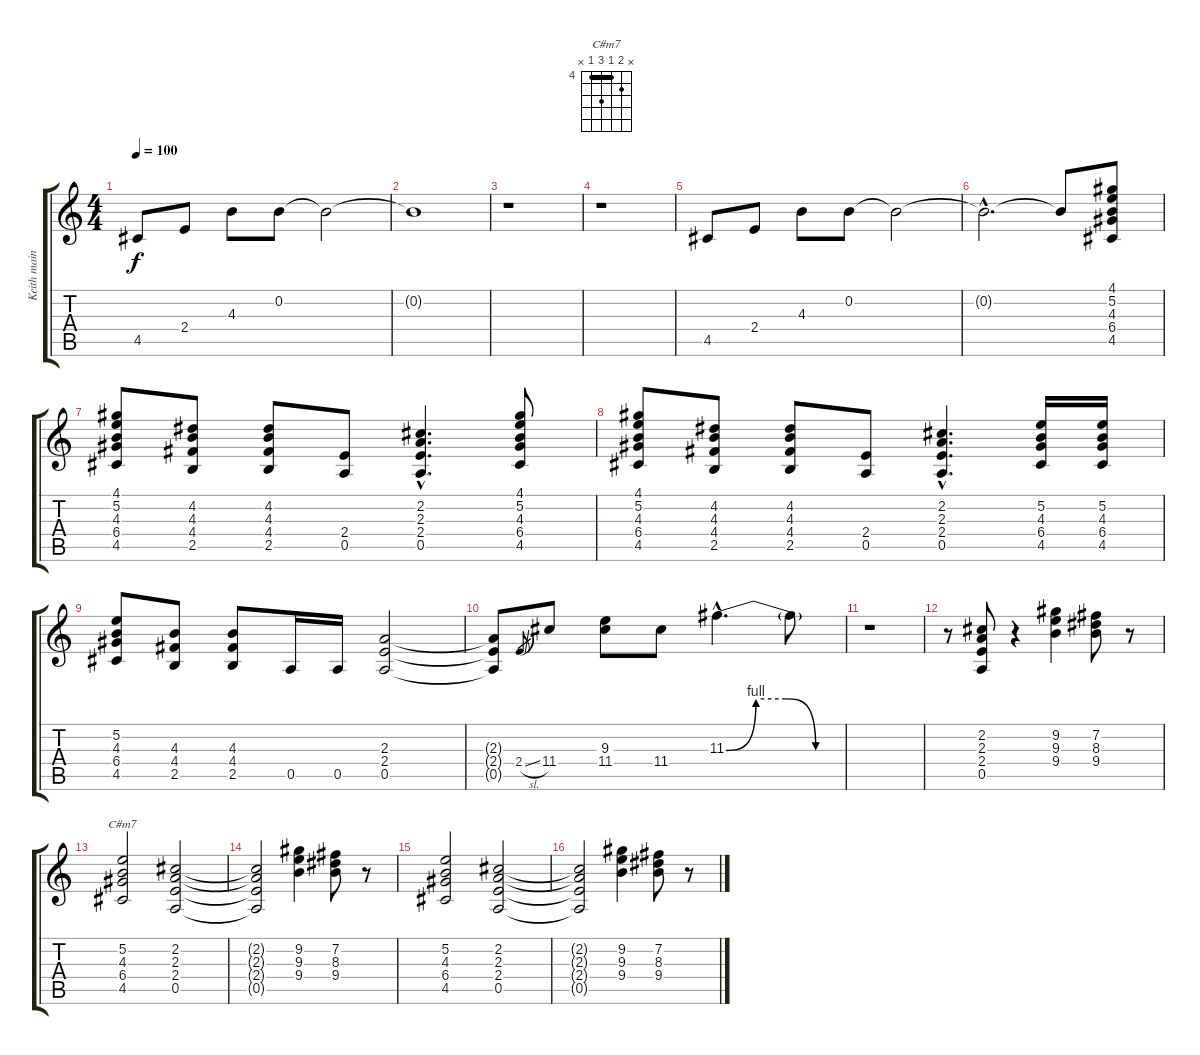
\track ("Keith main" "Keith main") {instrument electricguitarjazz}
\staff {score tabs}
\tuning (E4 B3 G3 D3 A2 E2) {hide}
\chord ("C#m7" x 5 4 6 4 x) {firstfret 4 barre 4}
\ts (4 4)
\tempo 100
\clef g2
\ks c
4.5.8{dy f} 2.4.8 4.3.8 0.2.8 0.2{t}.2 |
0.2{t}.1 |
r.1 |
r.1 |
4.5.8 2.4.8 4.3.8 0.2.8 0.2{t}.2 |
0.2{hac t}.2{d} 0.2{t}.8 (4.1 5.2 4.3 6.4 4.5).8 |
(4.1 5.2 4.3 6.4 4.5).8 (4.2 4.3 4.4 2.5).8 (4.2 4.3 4.4 2.5).8 (2.4 0.5).8 (2.2{hac} 2.3{hac} 2.4{hac} 0.5{hac}).4{d} (4.1 5.2 4.3 6.4 4.5).8 |
(4.1 5.2 4.3 6.4 4.5).8 (4.2 4.3 4.4 2.5).8 (4.2 4.3 4.4 2.5).8 (2.4 0.5).8 (2.2{hac} 2.3{hac} 2.4{hac} 0.5{hac}).4{d} (5.2 4.3 6.4 4.5).16 (5.2 4.3 6.4 4.5).16 |
(5.2 4.3 6.4 4.5).8 (4.3 4.4 2.5).8 (4.3 4.4 2.5).8 0.5.16 0.5.16 (2.3 2.4 0.5).2 |
(2.3{t} 2.4{t} 0.5{t}).8 2.4{sl}.8{gr} 11.4.8 (9.3 11.4).8 11.4.8 11.3{be (custom 0 0 15 4 30 4 45 0 60 0) hac}.4{d} 11.3{t}.8 |
r.1 |
r.8 (2.2 2.3 2.4 0.5).8 r.4 (9.2 9.3 9.4).4 (7.2 8.3 9.4).8 r.8 |
(5.2 4.3 6.4 4.5).2{ch "C#m7"} (2.2 2.3 2.4 0.5).2 |
(2.2{t} 2.3{t} 2.4{t} 0.5{t}).2 (9.2 9.3 9.4).4 (7.2 8.3 9.4).8 r.8 |
(5.2 4.3 6.4 4.5).2 (2.2 2.3 2.4 0.5).2 |
(2.2{t} 2.3{t} 2.4{t} 0.5{t}).2 (9.2 9.3 9.4).4 (7.2 8.3 9.4).8 r.8
